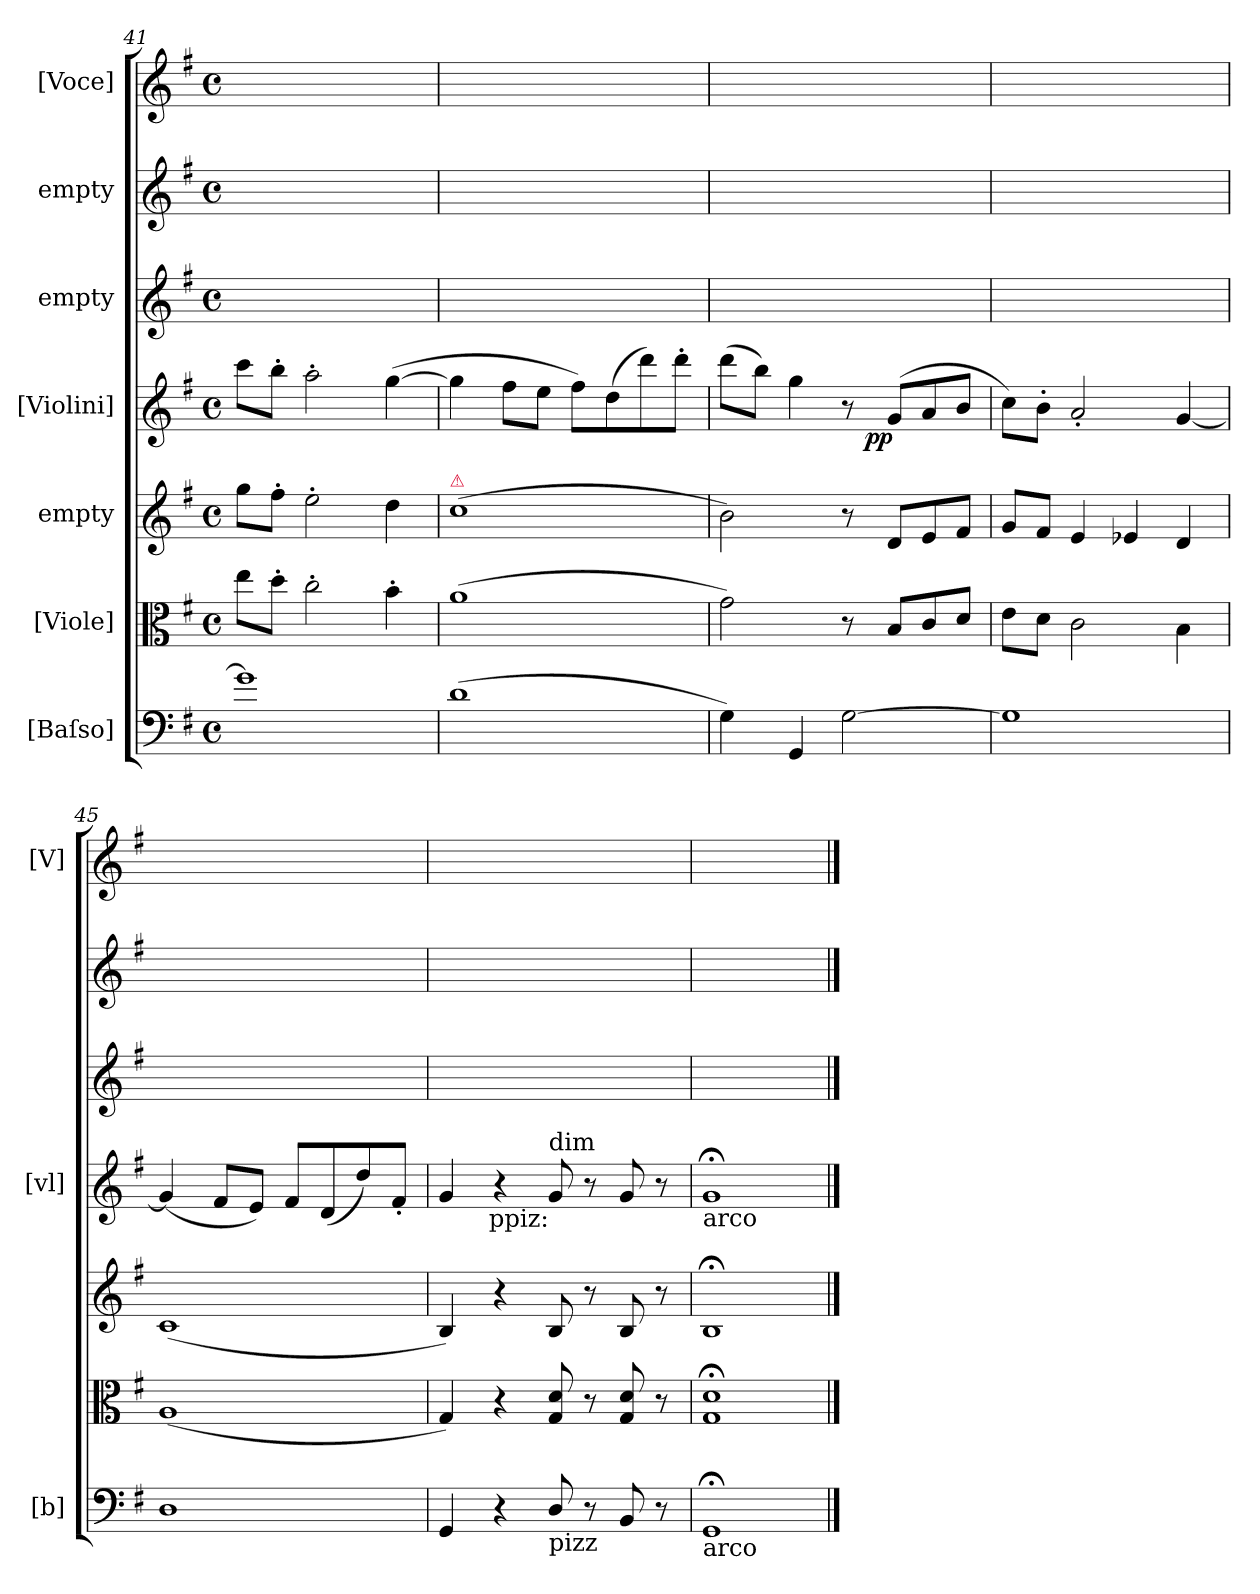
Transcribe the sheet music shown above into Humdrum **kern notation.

**kern	**kern	**kern	**kern	**dynam	**kern	**kern	**kern
*part7	*part6	*part5	*part4	*part4	*part3	*part2	*part1
*staff7	*staff6	*staff5	*staff4	*staff4	*staff3	*staff2	*staff1
*I"[Baſso]	*I"[Viole]	*I"empty	*I"[Violini]	*	*I"empty	*I"empty	*I"[Voce]
*I'[b]	*	*	*I'[vl]	*	*	*	*I'[V]
*clefF4	*clefC3	*clefG2	*clefG2	*	*clefG2	*clefG2	*clefG2
*k[f#]	*k[f#]	*k[f#]	*k[f#]	*	*k[f#]	*k[f#]	*k[f#]
*M4/4	*M4/4	*M4/4	*M4/4	*	*M4/4	*M4/4	*M4/4
*met(c)	*met(c)	*met(c)	*met(c)	*	*met(c)	*met(c)	*met(c)
=41	=41	=41	=41	=41	=41	=41	=41
1g\]	8ee\L	8gg\L	8ccc\L	.	1ryy	1ryy	1ryy
.	8dd'\J	8ff#'\J	8bb'\J	.	.	.	.
.	2cc'\	2ee'\	2aa'\	.	.	.	.
.	4b'\	4dd\	([4gg\	.	.	.	.
=42	=42	=42	=42	=42	=42	=42	=42
!	!	!LO:TX:a:color=crimson:t=⚠	!	!	!	!	!
(1d\	(1a\	(1cc\	4gg\]	.	1ryy	1ryy	1ryy
.	.	.	8ff#\L	.	.	.	.
.	.	.	8ee\J	.	.	.	.
.	.	.	8ff#\L)	.	.	.	.
.	.	.	(8dd\	.	.	.	.
.	.	.	8ddd\)	.	.	.	.
.	.	.	8ddd'\J	.	.	.	.
=43	=43	=43	=43	=43	=43	=43	=43
*	*	*	*^	*	*	*	*
4G\)	2g\)	2b\)	(8ddd\L	2ryy	.	1ryy	1ryy	1ryy
.	.	.	8bb\J)	.	.	.	.	.
4GG/	.	.	4gg\	.	.	.	.	.
[2G\	8r	8r	8r	16ryy	.	.	.	.
!	!	!	!	!	!LO:DY:b	!	!	!
.	.	.	.	4..ryy	pp	.	.	.
.	8B/L	8d/L	(8g/L	.	.	.	.	.
.	8c/	8e/	8a/	.	.	.	.	.
.	8d/J	8f#/J	8b/J	.	.	.	.	.
*	*	*	*v	*v	*	*	*	*
=44	=44	=44	=44	=44	=44	=44	=44
1G\]	8e\L	8g/L	8cc\L)	.	1ryy	1ryy	1ryy
.	8d\J	8f#/J	8b'\J	.	.	.	.
.	2c\	4e/	2a'/	.	.	.	.
.	.	4e-X/	.	.	.	.	.
.	4B\	4d/	[4g/	.	.	.	.
=45	=45	=45	=45	=45	=45	=45	=45
1D\	(1A/	(1c/	(>4g/]	.	1ryy	1ryy	1ryy
.	.	.	8f#/L	.	.	.	.
.	.	.	8e/J)	.	.	.	.
.	.	.	8f#/L	.	.	.	.
.	.	.	(8d/	.	.	.	.
.	.	.	8dd/)	.	.	.	.
.	.	.	8f#'/J	.	.	.	.
=46	=46	=46	=46	=46	=46	=46	=46
4GG/	4G/)	4B/)	4g/	.	1ryy	1ryy	1ryy
4r	4r	4r	4r	.	.	.	.
!	!	!	!LO:TX:a:t=dim	!	!	!	!
!	!	!	!LO:TX:b:rj:t=ppiz&colon;	!	!	!	!
!LO:TX:b:t=pizz	!	!	!	!	!	!	!
8D/	8G/ 8d/	8B/	8g/	.	.	.	.
8r	8r	8r	8r	.	.	.	.
8BB/	8G/ 8d/	8B/	8g/	.	.	.	.
8r	8r	8r	8r	.	.	.	.
=47	=47	=47	=47	=47	=47	=47	=47
!	!	!	!LO:TX:b:t=arco	!	!	!	!
!LO:TX:b:t=arco	!	!	!	!	!	!	!
1GG;</	1G;</ 1d;</	1B;</	1g;</	.	1ryy	1ryy	1ryy
==	==	==	==	==	==	==	==
*-	*-	*-	*-	*-	*-	*-	*-
